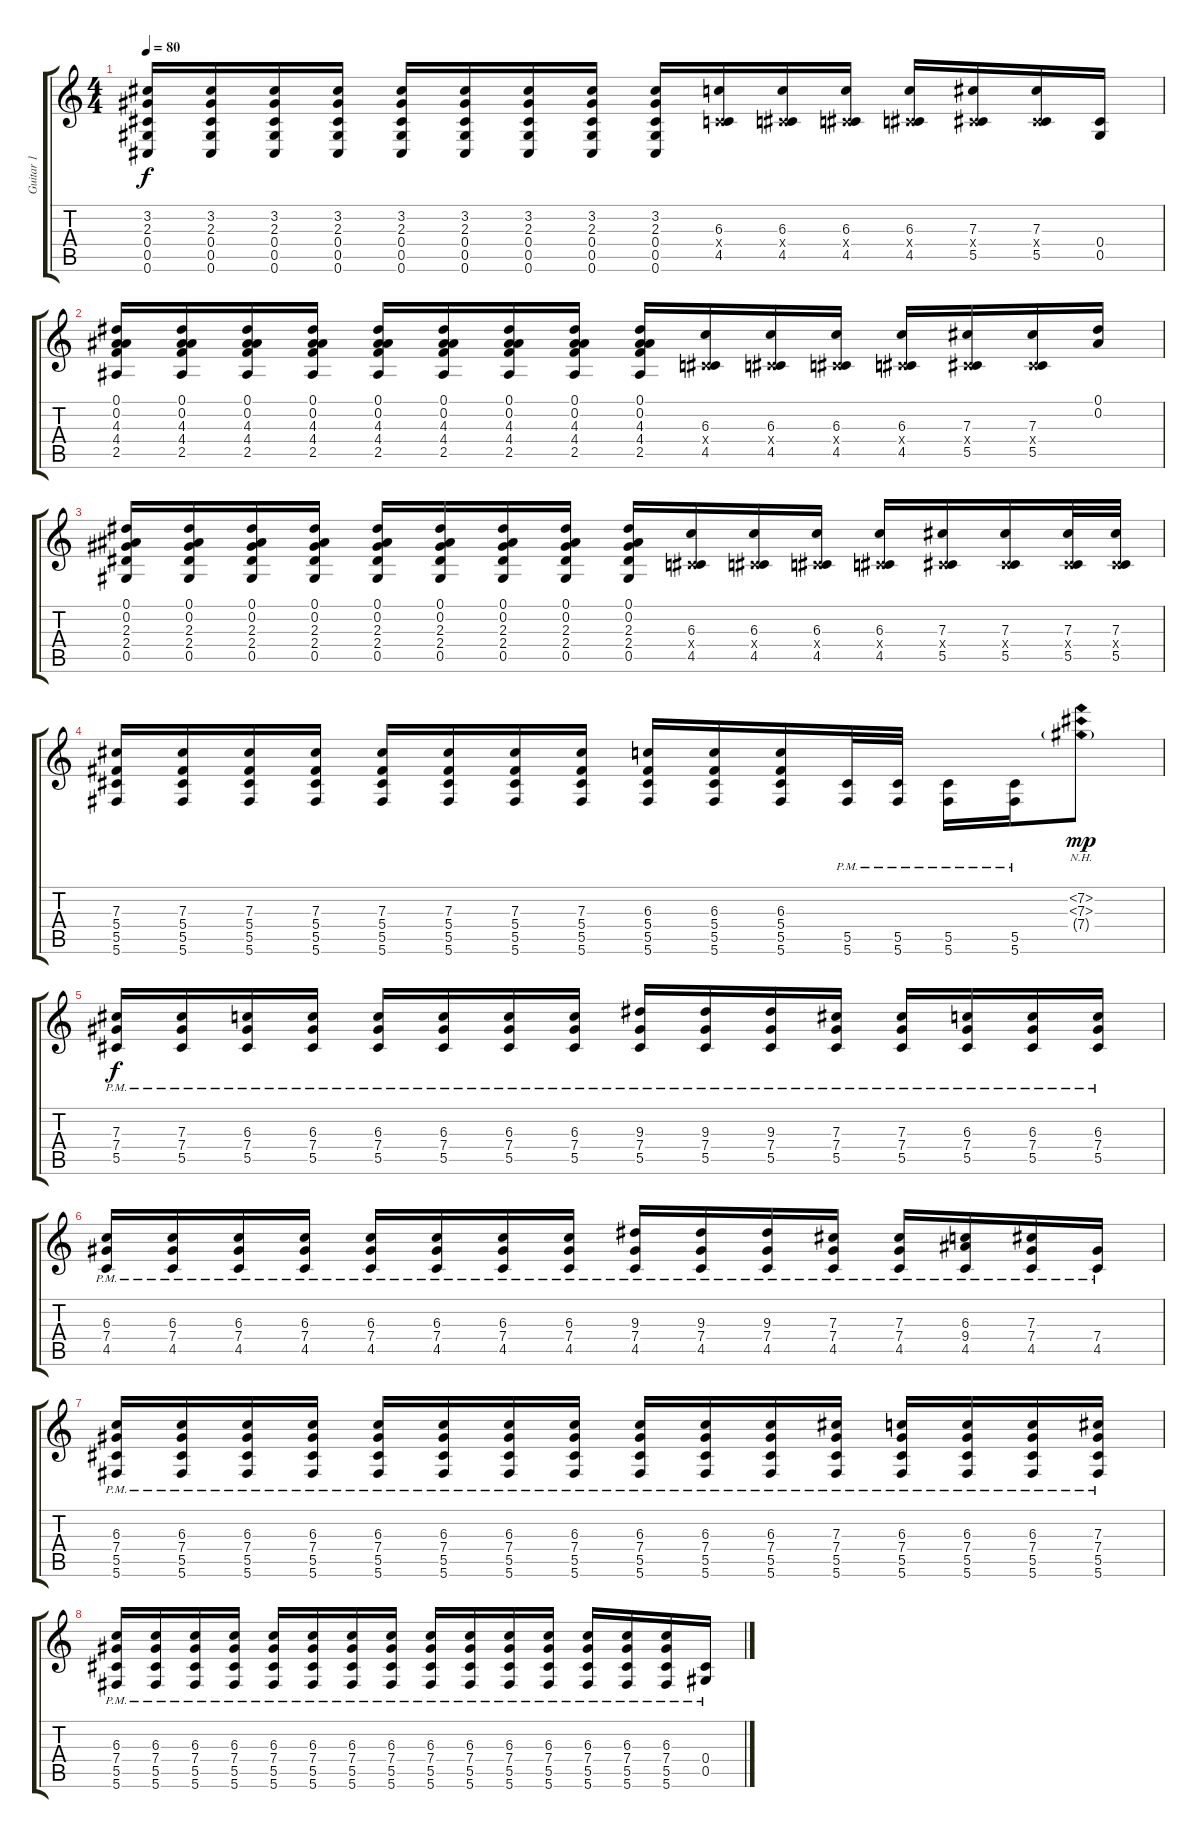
\track ("Guitar 1" "Guitar 1") {instrument overdrivenguitar}
\staff {score tabs}
\tuning (Eb4 Bb3 Gb3 Db3 Ab2 Db2) {hide}
\ts (4 4)
\tempo 80
\clef g2
\ks c
(3.2 2.3 0.4 0.5 0.6).16{dy f} (3.2 2.3 0.4 0.5 0.6).16 (3.2 2.3 0.4 0.5 0.6).16 (3.2 2.3 0.4 0.5 0.6).16 (3.2 2.3 0.4 0.5 0.6).16 (3.2 2.3 0.4 0.5 0.6).16 (3.2 2.3 0.4 0.5 0.6).16 (3.2 2.3 0.4 0.5 0.6).16 (3.2 2.3 0.4 0.5 0.6).16 (6.3 0.4{x} 4.5).16 (6.3 0.4{x} 4.5).16 (6.3 0.4{x} 4.5).16 (6.3 0.4{x} 4.5).16 (7.3 0.4{x} 5.5).16 (7.3 0.4{x} 5.5).16 (0.4 0.5).16 |
(0.1 0.2 4.3 4.4 2.5).16 (0.1 0.2 4.3 4.4 2.5).16 (0.1 0.2 4.3 4.4 2.5).16 (0.1 0.2 4.3 4.4 2.5).16 (0.1 0.2 4.3 4.4 2.5).16 (0.1 0.2 4.3 4.4 2.5).16 (0.1 0.2 4.3 4.4 2.5).16 (0.1 0.2 4.3 4.4 2.5).16 (0.1 0.2 4.3 4.4 2.5).16 (6.3 0.4{x} 4.5).16 (6.3 0.4{x} 4.5).16 (6.3 0.4{x} 4.5).16 (6.3 0.4{x} 4.5).16 (7.3 0.4{x} 5.5).16 (7.3 0.4{x} 5.5).16 (0.1 0.2).16 |
(0.1 0.2 2.3 2.4 0.5).16 (0.1 0.2 2.3 2.4 0.5).16 (0.1 0.2 2.3 2.4 0.5).16 (0.1 0.2 2.3 2.4 0.5).16 (0.1 0.2 2.3 2.4 0.5).16 (0.1 0.2 2.3 2.4 0.5).16 (0.1 0.2 2.3 2.4 0.5).16 (0.1 0.2 2.3 2.4 0.5).16 (0.1 0.2 2.3 2.4 0.5).16 (6.3 0.4{x} 4.5).16 (6.3 0.4{x} 4.5).16 (6.3 0.4{x} 4.5).16 (6.3 0.4{x} 4.5).16 (7.3 0.4{x} 5.5).16 (7.3 0.4{x} 5.5).16 (7.3 0.4{x} 5.5).32 (7.3 0.4{x} 5.5).32 |
(7.3 5.4 5.5 5.6).16 (7.3 5.4 5.5 5.6).16 (7.3 5.4 5.5 5.6).16 (7.3 5.4 5.5 5.6).16 (7.3 5.4 5.5 5.6).16 (7.3 5.4 5.5 5.6).16 (7.3 5.4 5.5 5.6).16 (7.3 5.4 5.5 5.6).16 (6.3 5.4 5.5 5.6).16 (6.3 5.4 5.5 5.6).16 (6.3 5.4 5.5 5.6).16 (5.5{pm} 5.6).32 (5.5{pm} 5.6{pm}).32 (5.5{pm} 5.6{pm}).16 (5.5{pm} 5.6{pm}).16 (7.2{nh} 7.3{nh} 7.4{nh g}).8{dy mp} |
(7.3{pm} 7.4{pm} 5.5{pm}).16{dy f} (7.3{pm} 7.4{pm} 5.5{pm}).16 (6.3{pm} 7.4{pm} 5.5{pm}).16 (6.3{pm} 7.4{pm} 5.5{pm}).16 (6.3{pm} 7.4{pm} 5.5{pm}).16 (6.3{pm} 7.4{pm} 5.5{pm}).16 (6.3{pm} 7.4{pm} 5.5{pm}).16 (6.3{pm} 7.4{pm} 5.5{pm}).16 (9.3{pm} 7.4{pm} 5.5{pm}).16 (9.3{pm} 7.4{pm} 5.5{pm}).16 (9.3{pm} 7.4{pm} 5.5{pm}).16 (7.3{pm} 7.4{pm} 5.5{pm}).16 (7.3{pm} 7.4{pm} 5.5{pm}).16 (6.3{pm} 7.4{pm} 5.5{pm}).16 (6.3{pm} 7.4{pm} 5.5{pm}).16 (6.3{pm} 7.4{pm} 5.5{pm}).16 |
(6.3{pm} 7.4{pm} 4.5{pm}).16 (6.3{pm} 7.4{pm} 4.5{pm}).16 (6.3{pm} 7.4{pm} 4.5{pm}).16 (6.3{pm} 7.4{pm} 4.5{pm}).16 (6.3{pm} 7.4{pm} 4.5{pm}).16 (6.3{pm} 7.4{pm} 4.5{pm}).16 (6.3{pm} 7.4{pm} 4.5{pm}).16 (6.3{pm} 7.4{pm} 4.5{pm}).16 (9.3{pm} 7.4{pm} 4.5{pm}).16 (9.3{pm} 7.4{pm} 4.5{pm}).16 (9.3{pm} 7.4{pm} 4.5{pm}).16 (7.3{pm} 7.4{pm} 4.5{pm}).16 (7.3{pm} 7.4{pm} 4.5{pm}).16 (6.3{pm} 9.4{pm} 4.5{pm}).16 (7.3{pm} 7.4{pm} 4.5{pm}).16 (7.4{pm} 4.5{pm}).16 |
(6.3{pm} 7.4{pm} 5.5{pm} 5.6{pm}).16 (6.3{pm} 7.4{pm} 5.5{pm} 5.6{pm}).16 (6.3{pm} 7.4{pm} 5.5{pm} 5.6{pm}).16 (6.3{pm} 7.4{pm} 5.5{pm} 5.6{pm}).16 (6.3{pm} 7.4{pm} 5.5{pm} 5.6{pm}).16 (6.3{pm} 7.4{pm} 5.5{pm} 5.6{pm}).16 (6.3{pm} 7.4{pm} 5.5{pm} 5.6{pm}).16 (6.3{pm} 7.4{pm} 5.5{pm} 5.6{pm}).16 (6.3{pm} 7.4{pm} 5.5{pm} 5.6{pm}).16 (6.3{pm} 7.4{pm} 5.5{pm} 5.6{pm}).16 (6.3{pm} 7.4{pm} 5.5{pm} 5.6{pm}).16 (7.3{pm} 7.4{pm} 5.5{pm} 5.6{pm}).16 (6.3{pm} 7.4{pm} 5.5{pm} 5.6{pm}).16 (6.3{pm} 7.4{pm} 5.5{pm} 5.6{pm}).16 (6.3{pm} 7.4{pm} 5.5{pm} 5.6{pm}).16 (7.3{pm} 7.4{pm} 5.5{pm} 5.6{pm}).16 |
(6.3{pm} 7.4{pm} 5.5{pm} 5.6{pm}).16 (6.3{pm} 7.4{pm} 5.5{pm} 5.6{pm}).16 (6.3{pm} 7.4{pm} 5.5{pm} 5.6{pm}).16 (6.3{pm} 7.4{pm} 5.5{pm} 5.6{pm}).16 (6.3{pm} 7.4{pm} 5.5{pm} 5.6{pm}).16 (6.3{pm} 7.4{pm} 5.5{pm} 5.6{pm}).16 (6.3{pm} 7.4{pm} 5.5{pm} 5.6{pm}).16 (6.3{pm} 7.4{pm} 5.5{pm} 5.6{pm}).16 (6.3{pm} 7.4{pm} 5.5{pm} 5.6{pm}).16 (6.3{pm} 7.4{pm} 5.5{pm} 5.6{pm}).16 (6.3{pm} 7.4{pm} 5.5{pm} 5.6{pm}).16 (6.3{pm} 7.4{pm} 5.5{pm} 5.6{pm}).16 (6.3{pm} 7.4{pm} 5.5{pm} 5.6{pm}).16 (6.3{pm} 7.4{pm} 5.5{pm} 5.6{pm}).16 (6.3{pm} 7.4{pm} 5.5{pm} 5.6{pm}).16 (0.4{pm} 0.5{pm}).16
